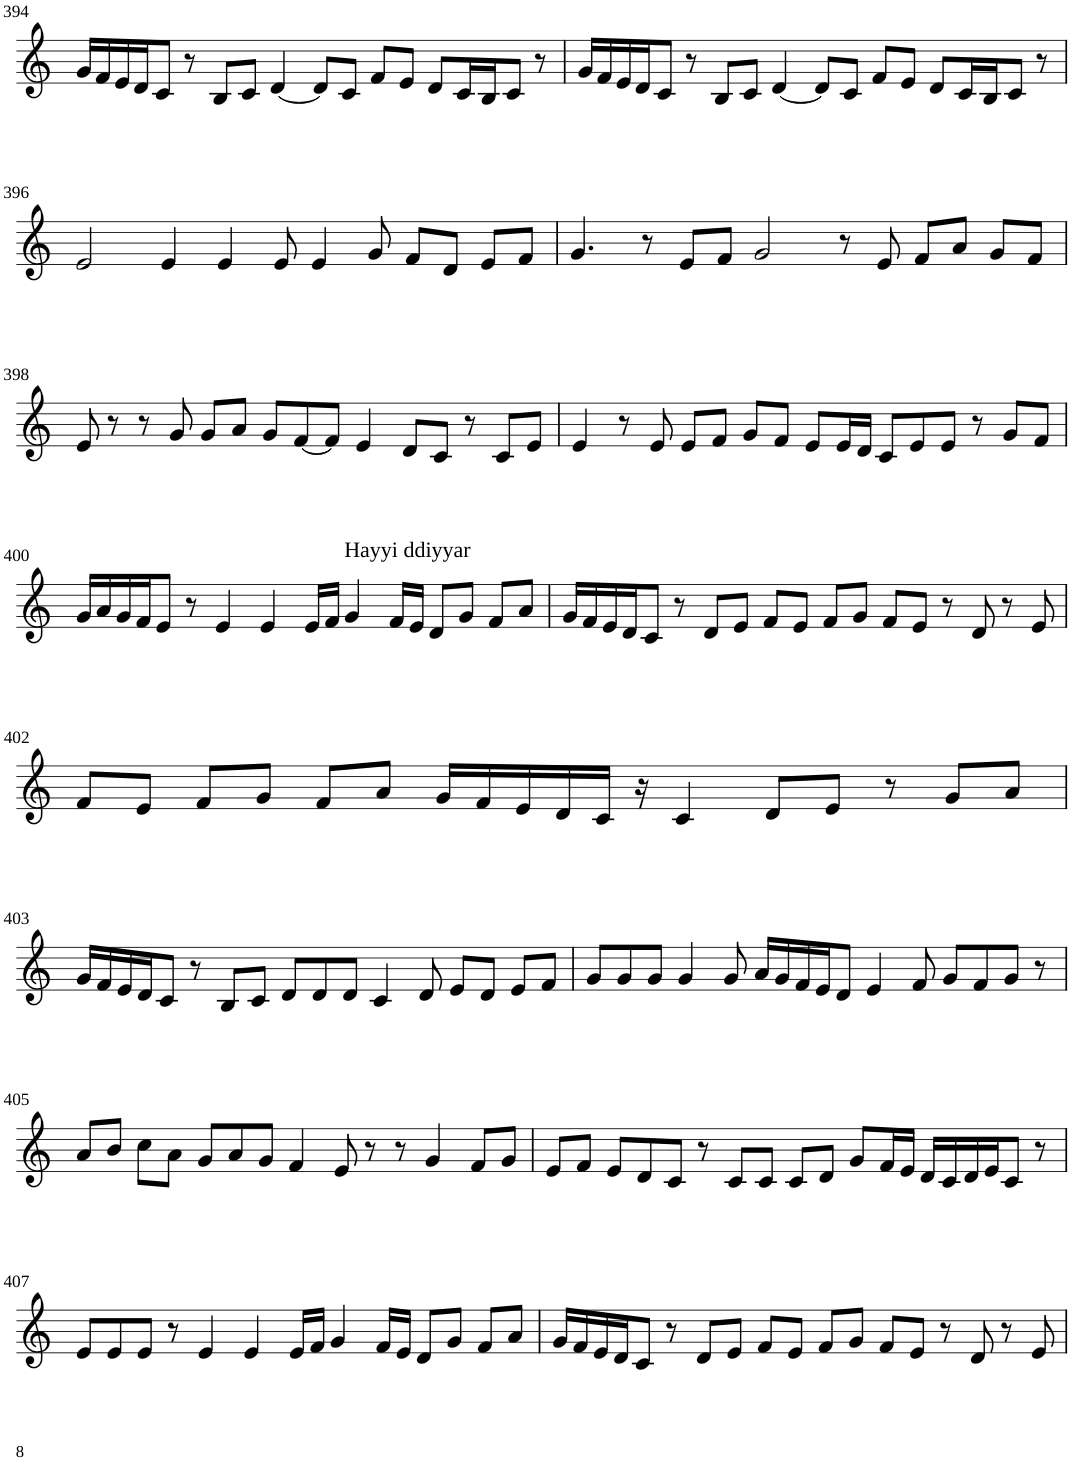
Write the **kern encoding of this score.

**kern
*part1
*staff1
*I"Violin
!!LO:PB:g=z
*clefG2
*k[]
*M8/4
=394
16g/LL
16f/
16e/
16d/J
8c/J
8r
8B/L
8c/J
[4d/
8d/L]
8c/J
8f/L
8e/J
8d/L
16c/L
16B/J
8c/J
8r
=395
16g/LL
16f/
16e/
16d/J
8c/J
8r
8B/L
8c/J
[4d/
8d/L]
8c/J
8f/L
8e/J
8d/L
16c/L
16B/J
8c/J
8r
!!LO:LB:g=z
=396
2e/
4e/
4e/
8e/
4e/
8g/
8f/L
8d/J
8e/L
8f/J
=397
4.g/
8r
8e/L
8f/J
2g/
8r
8e/
8f/L
8a/J
8g/L
8f/J
!!LO:LB:g=z
=398
8e/
8r
8r
8g/
8g/L
8a/J
8g/L
[8f/
8f/J]
4e/
8d/L
8c/J
8r
8c/L
8e/J
=399
4e/
8r
8e/
8e/L
8f/J
8g/L
8f/J
8e/L
16e/L
16d/JJ
8c/L
8e/
8e/J
8r
8g/L
8f/J
!!LO:LB:g=z
=400
16g/LL
16a/
16g/
16f/J
8e/J
8r
4e/
4e/
16e/LL
16f/JJ
!LO:TX:a:t=Hayyi ddiyyar
4g/
16f/LL
16e/JJ
8d/L
8g/J
8f/L
8a/J
=401
16g/LL
16f/
16e/
16d/J
8c/J
8r
8d/L
8e/J
8f/L
8e/J
8f/L
8g/J
8f/L
8e/J
8r
8d/
8r
8e/
!!LO:LB:g=z
=402
8f/L
8e/J
8f/L
8g/J
8f/L
8a/J
16g/LL
16f/
16e/
16d/
16c/JJ
16r
4c/
8d/L
8e/J
8r
8g/L
8a/J
!!LO:LB:g=z
=403
16g/LL
16f/
16e/
16d/J
8c/J
8r
8B/L
8c/J
8d/L
8d/
8d/J
4c/
8d/
8e/L
8d/J
8e/L
8f/J
=404
8g/L
8g/
8g/J
4g/
8g/
16a/LL
16g/
16f/
16e/J
8d/J
4e/
8f/
8g/L
8f/
8g/J
8r
!!LO:LB:g=z
=405
8a/L
8b/J
8cc\L
8a\J
8g/L
8a/
8g/J
4f/
8e/
8r
8r
4g/
8f/L
8g/J
=406
8e/L
8f/J
8e/L
8d/
8c/J
8r
8c/L
8c/J
8c/L
8d/J
8g/L
16f/L
16e/JJ
16d/LL
16c/
16d/
16e/J
8c/J
8r
!!LO:LB:g=z
=407
8e/L
8e/
8e/J
8r
4e/
4e/
16e/LL
16f/JJ
4g/
16f/LL
16e/JJ
8d/L
8g/J
8f/L
8a/J
=408
16g/LL
16f/
16e/
16d/J
8c/J
8r
8d/L
8e/J
8f/L
8e/J
8f/L
8g/J
8f/L
8e/J
8r
8d/
8r
8e/
=
*-
